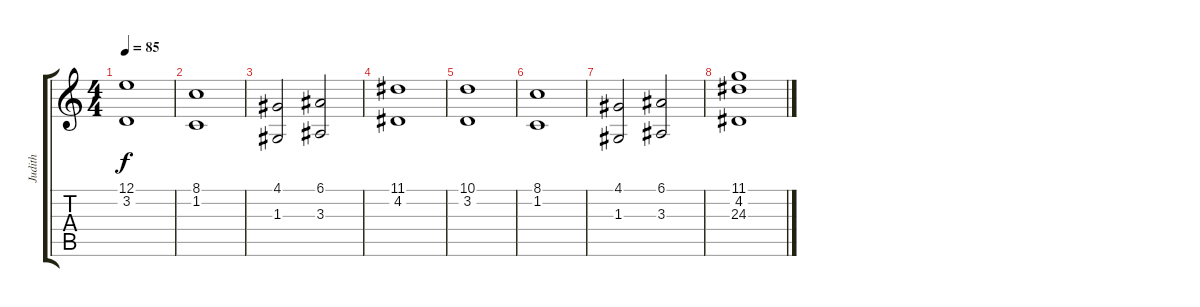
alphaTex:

\track ("Judith" "Judith") {instrument stringensemble1}
\staff {score tabs}
\tuning (E4 B3 G3 D3 A2 E2) {hide}
\ts (4 4)
\tempo 85
\clef g2
\ks c
(12.1 3.2).1{dy f} |
(8.1 1.2).1 |
(4.1 1.3).2 (6.1 3.3).2 |
(11.1 4.2).1 |
(10.1 3.2).1 |
(8.1 1.2).1 |
(4.1 1.3).2 (6.1 3.3).2 |
(11.1 4.2 24.3).1
